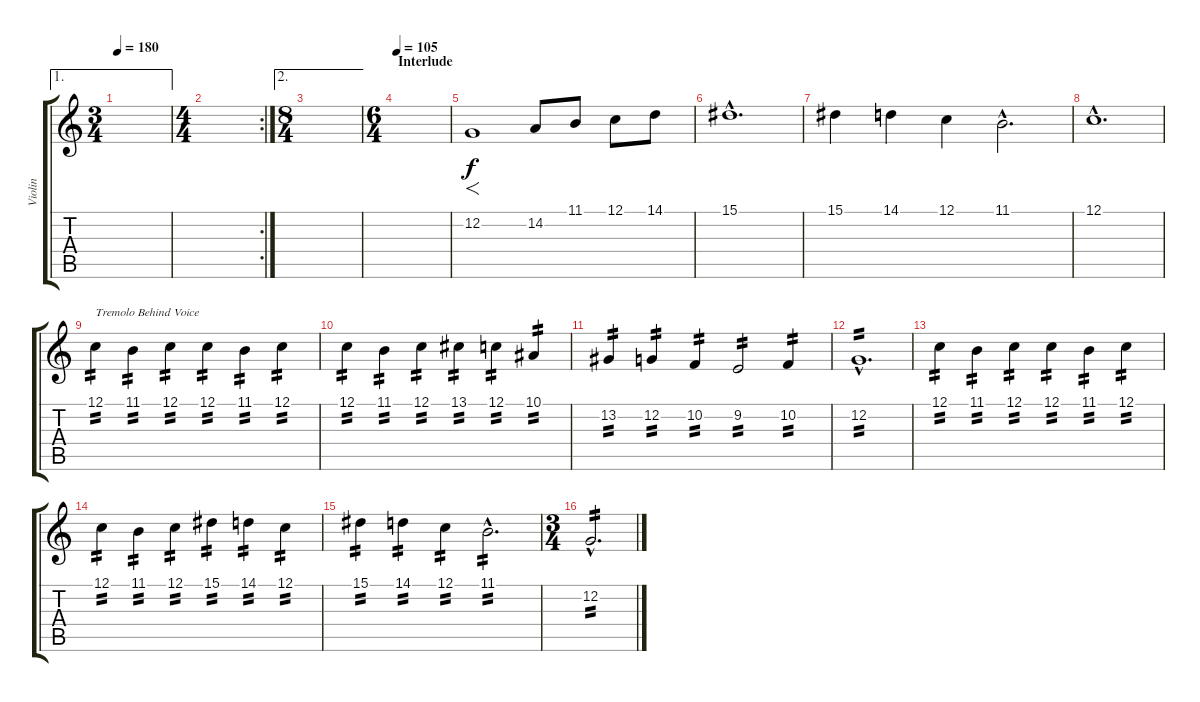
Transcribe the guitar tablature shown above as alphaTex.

\track ("Violin" "Violin") {instrument violin}
\staff {score tabs}
\tuning (C4 G3 Eb3 Bb2 F2 C2) {hide}
\ae 1
\ts (3 4)
\tempo 180
\clef g2
\ks c
|
\rc 2
\ts (4 4)
|
\ae 2
\ts (8 4)
|
\ts (6 4)
\section ("" "Interlude")
\tempo 105
|
12.2.1{f} 14.2.8 11.1.8 12.1.8 14.1.8 |
15.1{hac}.1{d} |
15.1.4 14.1.4 12.1.4 11.1{hac}.2{d} |
12.1{hac}.1{d volume 4} |
12.1.4{txt "Tremolo Behind Voice" tp 2 volume 10 instrument acousticgrandpiano} 11.1.4{tp 2} 12.1.4{tp 2} 12.1.4{tp 2} 11.1.4{tp 2} 12.1.4{tp 2} |
12.1.4{tp 2} 11.1.4{tp 2} 12.1.4{tp 2} 13.1.4{tp 2} 12.1.4{tp 2} 10.1.4{tp 2} |
13.2.4{tp 2} 12.2.4{tp 2} 10.2.4{tp 2} 9.2.2{tp 2} 10.2.4{tp 2} |
12.2{hac}.1{d tp 2} |
12.1.4{tp 2} 11.1.4{tp 2} 12.1.4{tp 2} 12.1.4{tp 2} 11.1.4{tp 2} 12.1.4{tp 2} |
12.1.4{tp 2} 11.1.4{tp 2} 12.1.4{tp 2} 15.1.4{tp 2} 14.1.4{tp 2} 12.1.4{tp 2} |
15.1.4{tp 2} 14.1.4{tp 2} 12.1.4{tp 2} 11.1{hac}.2{d tp 2} |
\ts (3 4)
12.2{hac}.2{d tp 2}
